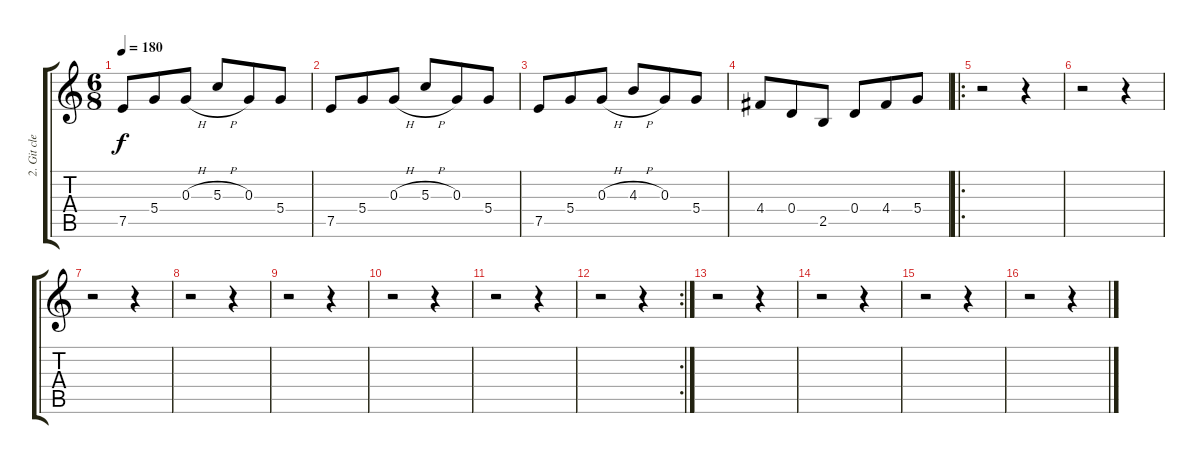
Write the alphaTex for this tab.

\track ("2. Git clean" "2. Git cle") {instrument acousticguitarnylon}
\staff {score tabs}
\tuning (E4 B3 G3 D3 A2 E2) {hide}
\ts (6 8)
\tempo 180
\clef g2
\ks c
7.5.8{dy f} 5.4.8 0.3{h}.8 5.3{h}.8 0.3.8 5.4.8 |
7.5.8 5.4.8 0.3{h}.8 5.3{h}.8 0.3.8 5.4.8 |
7.5.8 5.4.8 0.3{h}.8 4.3{h}.8 0.3.8 5.4.8 |
4.4.8 0.4.8 2.5.8 0.4.8 4.4.8 5.4.8 |
\ro
r.2 r.4 |
r.2 r.4 |
r.2 r.4 |
r.2 r.4 |
r.2 r.4 |
r.2 r.4 |
r.2 r.4 |
\rc 2
r.2 r.4 |
r.2 r.4 |
r.2 r.4 |
r.2 r.4 |
r.2 r.4
